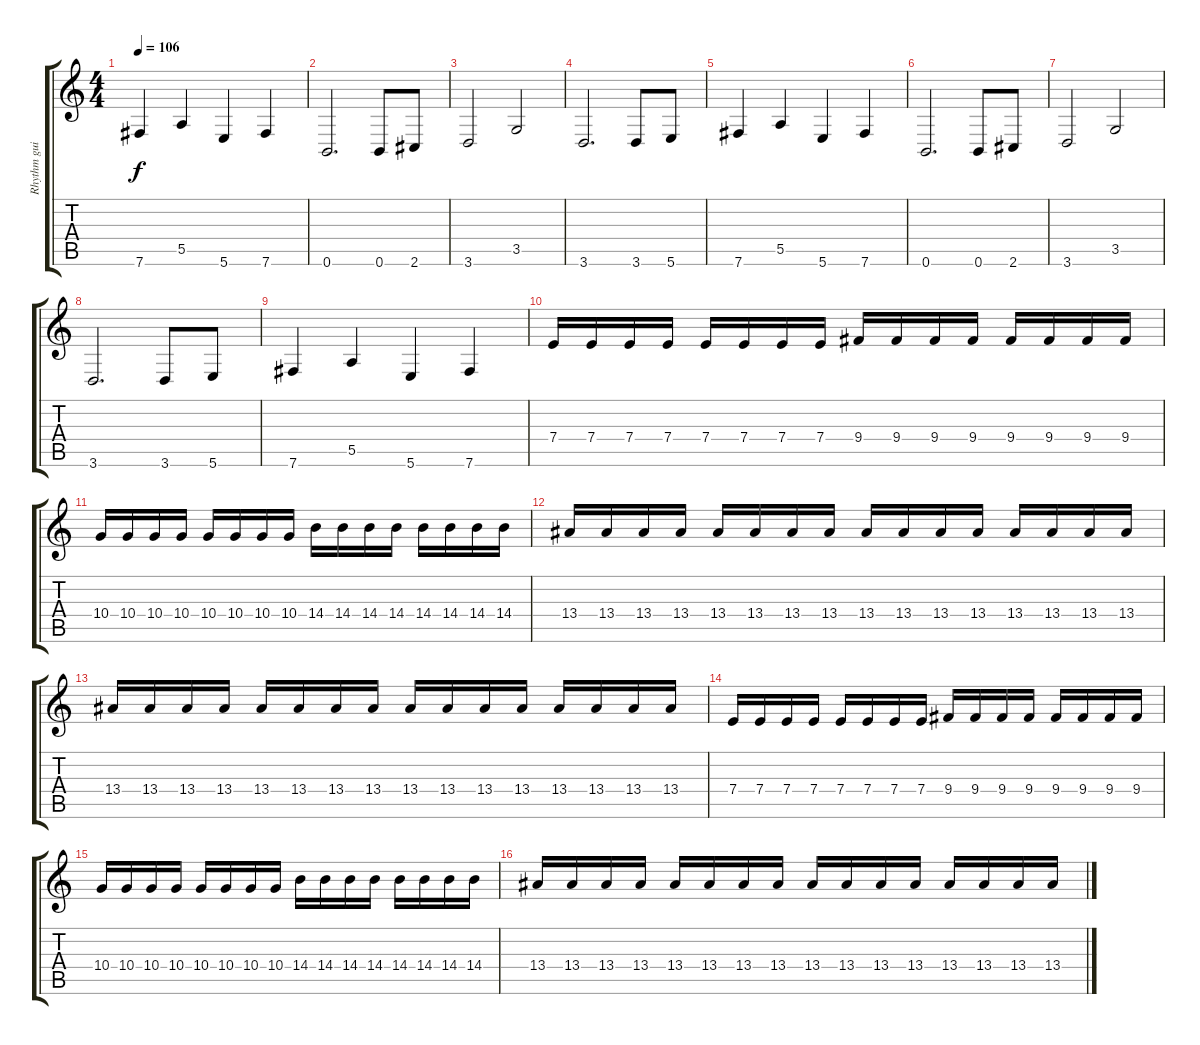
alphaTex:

\track ("Rhythm guitar" "Rhythm gui") {instrument distortionguitar}
\staff {score tabs}
\tuning (B3 Gb3 D3 A2 E2 B1) {hide}
\ts (4 4)
\tempo 106
\clef g2
\ks c
7.6.4{dy f} 5.5.4 5.6.4 7.6.4 |
0.6.2{d} 0.6.8 2.6.8 |
3.6.2 3.5.2 |
3.6.2{d} 3.6.8 5.6.8 |
7.6.4 5.5.4 5.6.4 7.6.4 |
0.6.2{d} 0.6.8 2.6.8 |
3.6.2 3.5.2 |
3.6.2{d} 3.6.8 5.6.8 |
7.6.4 5.5.4 5.6.4 7.6.4 |
7.4.16 7.4.16 7.4.16 7.4.16 7.4.16 7.4.16 7.4.16 7.4.16 9.4.16 9.4.16 9.4.16 9.4.16 9.4.16 9.4.16 9.4.16 9.4.16 |
10.4.16 10.4.16 10.4.16 10.4.16 10.4.16 10.4.16 10.4.16 10.4.16 14.4.16 14.4.16 14.4.16 14.4.16 14.4.16 14.4.16 14.4.16 14.4.16 |
13.4.16 13.4.16 13.4.16 13.4.16 13.4.16 13.4.16 13.4.16 13.4.16 13.4.16 13.4.16 13.4.16 13.4.16 13.4.16 13.4.16 13.4.16 13.4.16 |
13.4.16 13.4.16 13.4.16 13.4.16 13.4.16 13.4.16 13.4.16 13.4.16 13.4.16 13.4.16 13.4.16 13.4.16 13.4.16 13.4.16 13.4.16 13.4.16 |
7.4.16 7.4.16 7.4.16 7.4.16 7.4.16 7.4.16 7.4.16 7.4.16 9.4.16 9.4.16 9.4.16 9.4.16 9.4.16 9.4.16 9.4.16 9.4.16 |
10.4.16 10.4.16 10.4.16 10.4.16 10.4.16 10.4.16 10.4.16 10.4.16 14.4.16 14.4.16 14.4.16 14.4.16 14.4.16 14.4.16 14.4.16 14.4.16 |
13.4.16 13.4.16 13.4.16 13.4.16 13.4.16 13.4.16 13.4.16 13.4.16 13.4.16 13.4.16 13.4.16 13.4.16 13.4.16 13.4.16 13.4.16 13.4.16
